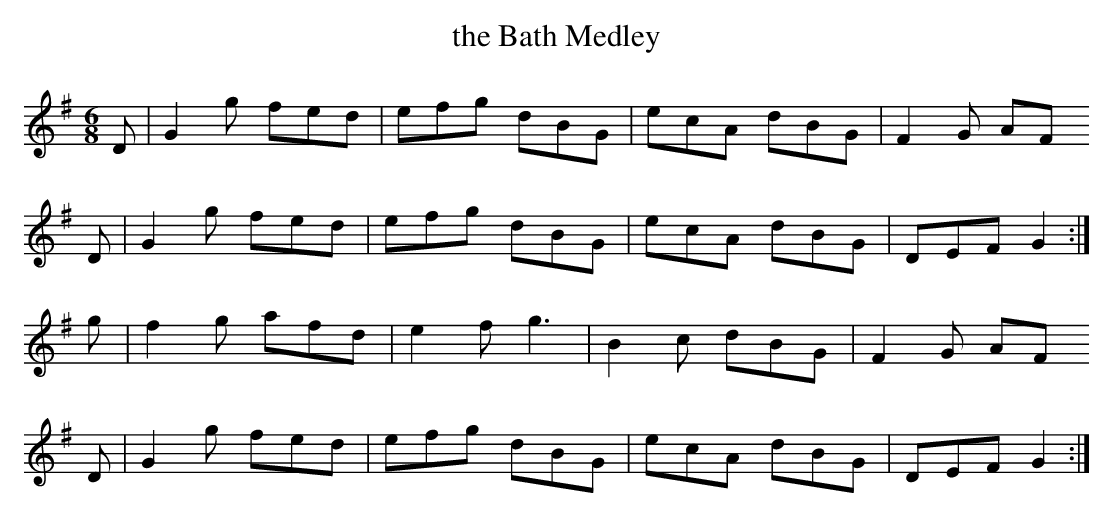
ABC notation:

X:1
T:the Bath Medley
L:1/8
M:6/8
K:G
D|G2g fed|efg dBG|ecA dBG|F2G AF
D|G2g fed|efg dBG|ecA dBG|DEF G2:|
g|f2g afd|e2f g3 |B2c dBG|F2G AF
D|G2g fed|efg dBG|ecA dBG|DEF G2:|
